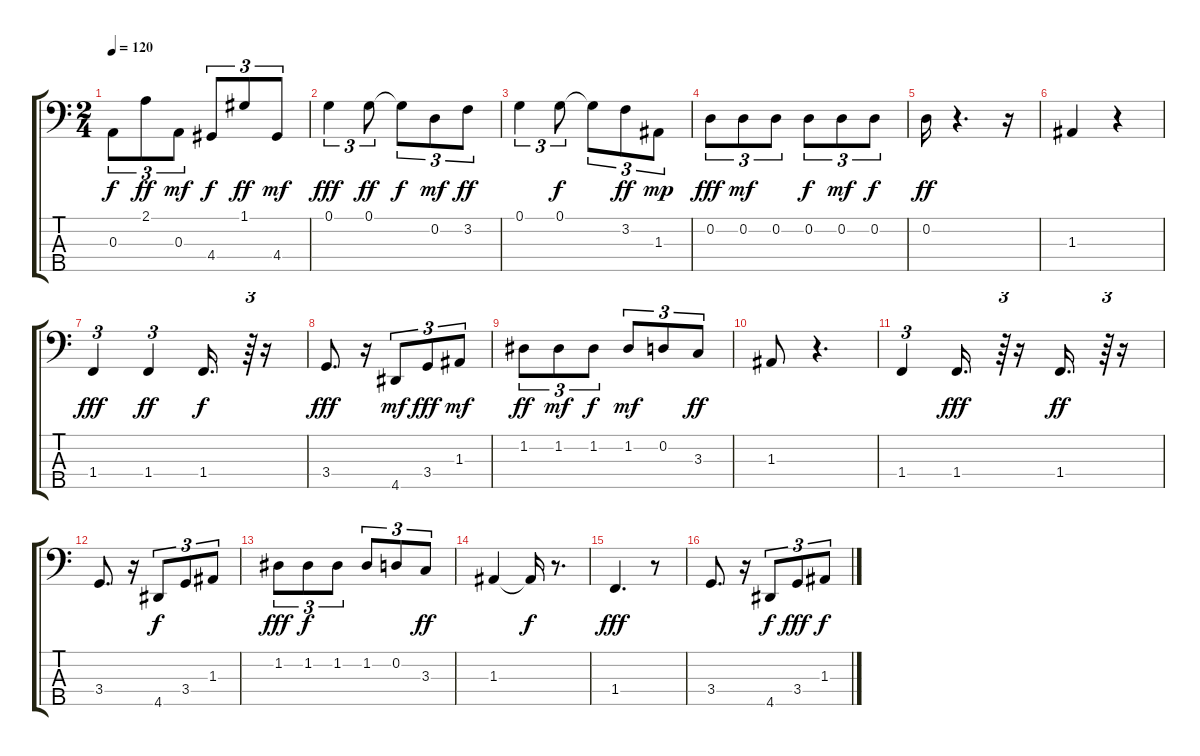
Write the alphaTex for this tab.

\track "" {instrument slapbass1}
\staff {score tabs}
\tuning (G2 D2 A1 E1 B0) {hide}
\ts (2 4)
\tempo 120
\clef f4
\ks c
0.3.8{tu (3 2) dy f} 2.1.8{tu (3 2) dy ff} 0.3.8{tu (3 2) dy mf} 4.4.8{tu (3 2) dy f} 1.1.8{tu (3 2) dy ff} 4.4.8{tu (3 2) dy mf} |
0.1.4{tu (3 2) dy fff} 0.1.8{tu (3 2) dy ff} 0.1{t}.8{tu (3 2) dy f} 0.2.8{tu (3 2) dy mf} 3.2.8{tu (3 2) dy ff} |
0.1.4{tu (3 2)} 0.1.8{tu (3 2) dy f} 0.1{t}.8{tu (3 2)} 3.2.8{tu (3 2) dy ff} 1.3.8{tu (3 2) dy mp} |
0.2.8{tu (3 2) dy fff} 0.2.8{tu (3 2) dy mf} 0.2.8{tu (3 2)} 0.2.8{tu (3 2) dy f} 0.2.8{tu (3 2) dy mf} 0.2.8{tu (3 2) dy f} |
0.2.16{dy ff} r.4{d} r.16 |
1.3.4 r.4 |
1.4.4{tu (3 2) dy fff} 1.4.4{tu (3 2) dy ff} 1.4.16{d dy f} r.64{tu (3 2)} r.16 |
3.4.8{d dy fff} r.16 4.5.8{tu (3 2) dy mf} 3.4.8{tu (3 2) dy fff} 1.3.8{tu (3 2) dy mf} |
1.2.8{tu (3 2) dy ff} 1.2.8{tu (3 2) dy mf} 1.2.8{tu (3 2) dy f} 1.2.8{tu (3 2) dy mf} 0.2.8{tu (3 2)} 3.3.8{tu (3 2) dy ff} |
1.3.8 r.4{d} |
1.4.4{tu (3 2)} 1.4.16{d dy fff} r.64{tu (3 2)} r.16 1.4.16{d dy ff} r.64{tu (3 2)} r.16 |
3.4.8{d} r.16 4.5.8{tu (3 2) dy f} 3.4.8{tu (3 2)} 1.3.8{tu (3 2)} |
1.2.8{tu (3 2) dy fff} 1.2.8{tu (3 2) dy f} 1.2.8{tu (3 2)} 1.2.8{tu (3 2)} 0.2.8{tu (3 2)} 3.3.8{tu (3 2) dy ff} |
1.3.4 1.3{t}.16{dy f} r.8{d} |
1.4.4{d dy fff} r.8 |
3.4.8{d} r.16 4.5.8{tu (3 2) dy f} 3.4.8{tu (3 2) dy fff} 1.3.8{tu (3 2) dy f}
